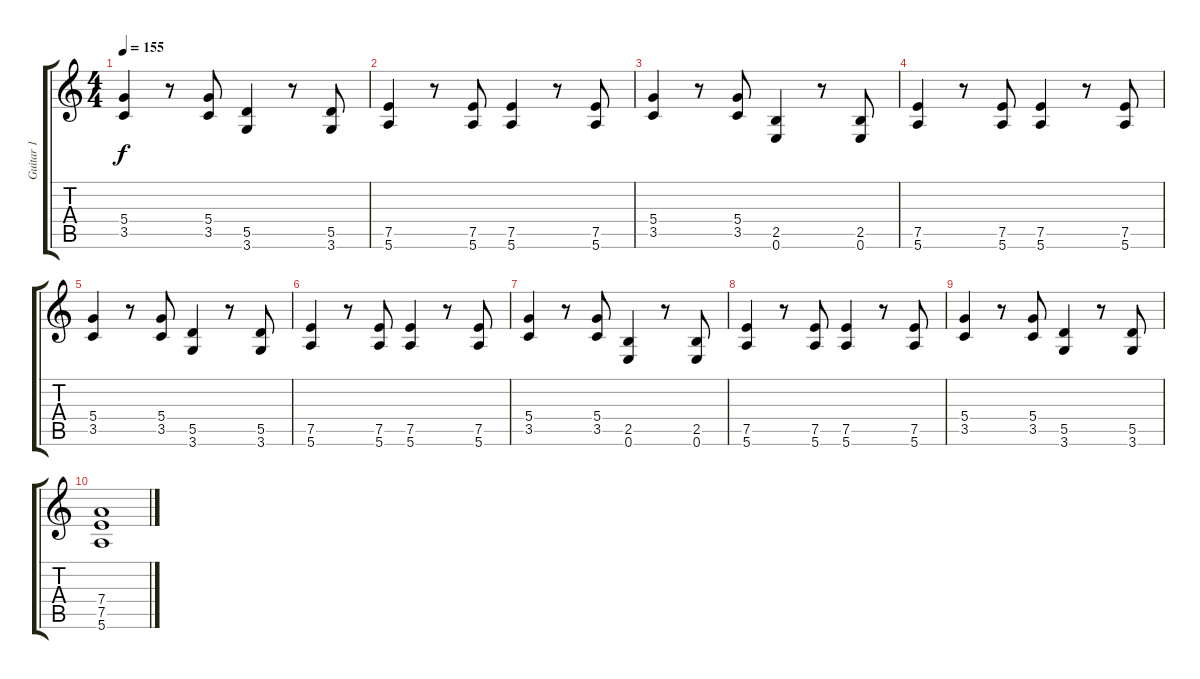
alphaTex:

\track ("Guitar 1" "Guitar 1") {instrument distortionguitar}
\staff {score tabs}
\tuning (E4 B3 G3 D3 A2 E2) {hide}
\ts (4 4)
\tempo 155
\clef g2
\ks c
(5.4 3.5).4{dy f} r.8 (5.4 3.5).8 (5.5 3.6).4 r.8 (5.5 3.6).8 |
(7.5 5.6).4 r.8 (7.5 5.6).8 (7.5 5.6).4 r.8 (7.5 5.6).8 |
(5.4 3.5).4 r.8 (5.4 3.5).8 (2.5 0.6).4 r.8 (2.5 0.6).8 |
(7.5 5.6).4 r.8 (7.5 5.6).8 (7.5 5.6).4 r.8 (7.5 5.6).8 |
(5.4 3.5).4 r.8 (5.4 3.5).8 (5.5 3.6).4 r.8 (5.5 3.6).8 |
(7.5 5.6).4 r.8 (7.5 5.6).8 (7.5 5.6).4 r.8 (7.5 5.6).8 |
(5.4 3.5).4 r.8 (5.4 3.5).8 (2.5 0.6).4 r.8 (2.5 0.6).8 |
(7.5 5.6).4 r.8 (7.5 5.6).8 (7.5 5.6).4 r.8 (7.5 5.6).8 |
(5.4 3.5).4 r.8 (5.4 3.5).8 (5.5 3.6).4 r.8 (5.5 3.6).8 |
(7.4 7.5 5.6).1
